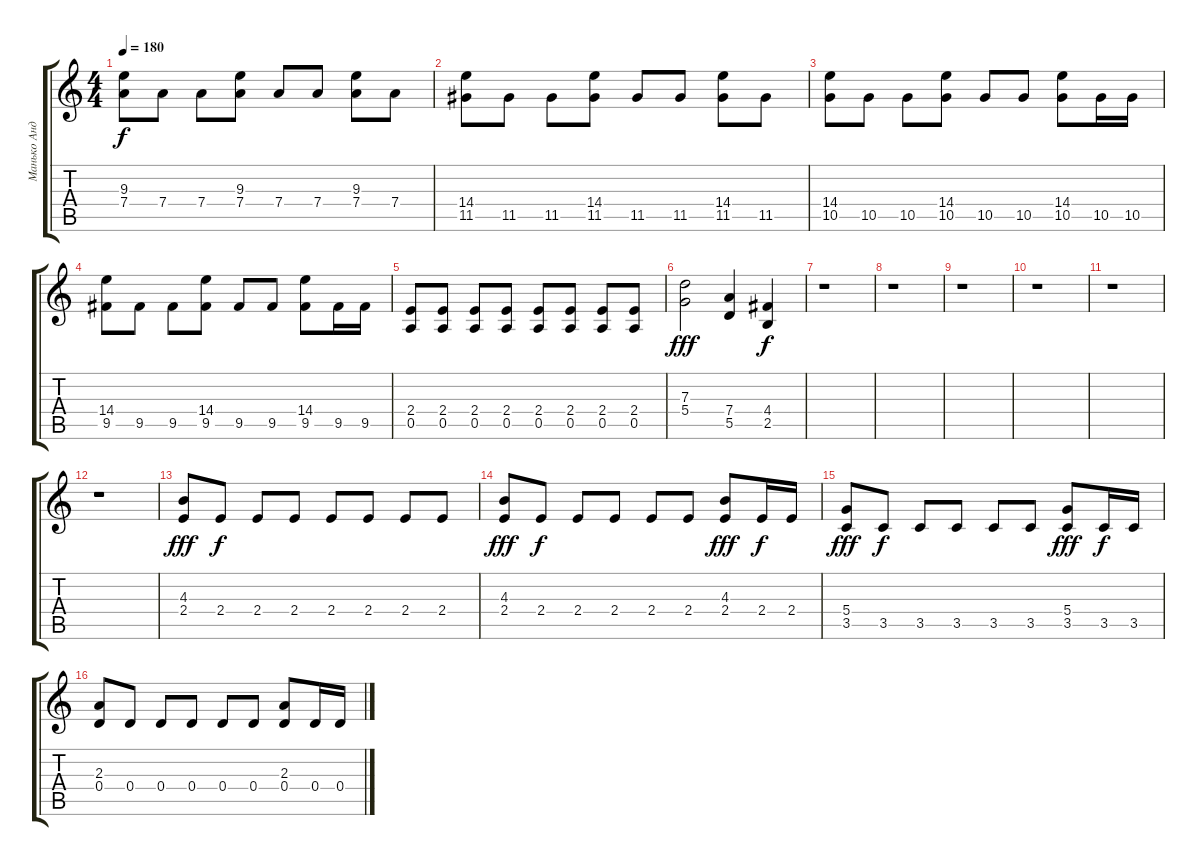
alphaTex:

\track ("Манько Андрей" "Манько Анд") {instrument distortionguitar}
\staff {score tabs}
\tuning (E4 B3 G3 D3 A2 E2) {hide}
\ts (4 4)
\tempo 180
\clef g2
\ks c
(9.3 7.4).8{dy f} 7.4.8 7.4.8 (9.3 7.4).8 7.4.8 7.4.8 (9.3 7.4).8 7.4.8 |
(14.4 11.5).8 11.5.8 11.5.8 (14.4 11.5).8 11.5.8 11.5.8 (14.4 11.5).8 11.5.8 |
(14.4 10.5).8 10.5.8 10.5.8 (14.4 10.5).8 10.5.8 10.5.8 (14.4 10.5).8 10.5.16 10.5.16 |
(14.4 9.5).8 9.5.8 9.5.8 (14.4 9.5).8 9.5.8 9.5.8 (14.4 9.5).8 9.5.16 9.5.16 |
(2.4 0.5).8 (2.4 0.5).8 (2.4 0.5).8 (2.4 0.5).8 (2.4 0.5).8 (2.4 0.5).8 (2.4 0.5).8 (2.4 0.5).8 |
(7.3 5.4).2{dy fff} (7.4 5.5).4 (4.4 2.5).4{dy f} |
r.1 |
r.1 |
r.1 |
r.1 |
r.1 |
r.1 |
(4.3 2.4).8{dy fff} 2.4.8{dy f} 2.4.8 2.4.8 2.4.8 2.4.8 2.4.8 2.4.8 |
(4.3 2.4).8{dy fff} 2.4.8{dy f} 2.4.8 2.4.8 2.4.8 2.4.8 (4.3 2.4).8{dy fff} 2.4.16{dy f} 2.4.16 |
(5.4 3.5).8{dy fff} 3.5.8{dy f} 3.5.8 3.5.8 3.5.8 3.5.8 (5.4 3.5).8{dy fff} 3.5.16{dy f} 3.5.16 |
(2.3 0.4).8 0.4.8 0.4.8 0.4.8 0.4.8 0.4.8 (2.3 0.4).8 0.4.16 0.4.16
